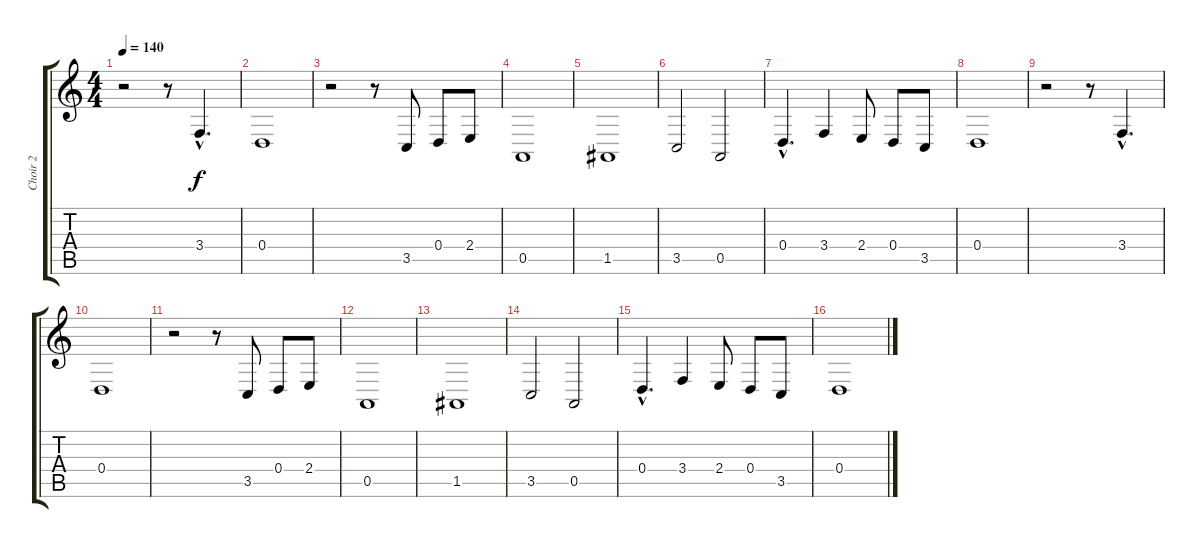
\track ("Choir 2" "Choir 2") {instrument pad4choir}
\staff {score tabs}
\tuning (E4 B3 G3 D3 A2 E2) {hide}
\ts (4 4)
\tempo 140
\clef g2
\ks c
r.2{dy f instrument pad4choir} r.8 3.4{hac}.4{d} |
0.4.1 |
r.2 r.8 3.5.8 0.4.8 2.4.8 |
0.5.1 |
1.5.1 |
3.5.2 0.5.2 |
0.4{hac}.4{d} 3.4.4 2.4.8 0.4.8 3.5.8 |
0.4.1 |
r.2 r.8 3.4{hac}.4{d} |
0.4.1 |
r.2 r.8 3.5.8 0.4.8 2.4.8 |
0.5.1 |
1.5.1 |
3.5.2 0.5.2 |
0.4{hac}.4{d} 3.4.4 2.4.8 0.4.8 3.5.8 |
0.4.1
